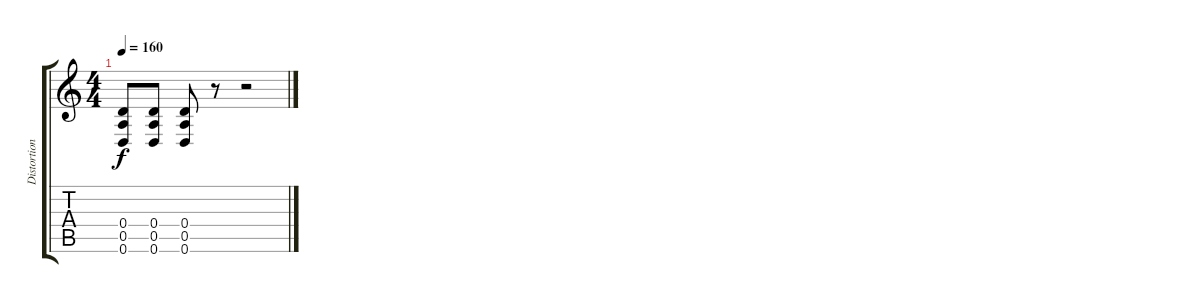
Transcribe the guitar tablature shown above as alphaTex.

\track ("Distortion Guitar" "Distortion") {instrument distortionguitar}
\staff {score tabs}
\tuning (E4 B3 G3 D3 A2 D2) {hide}
\ts (4 4)
\tempo 160
\clef g2
\ks c
(0.4 0.5 0.6).8{dy f} (0.4 0.5 0.6).8 (0.4 0.5 0.6).8 r.8 r.2
